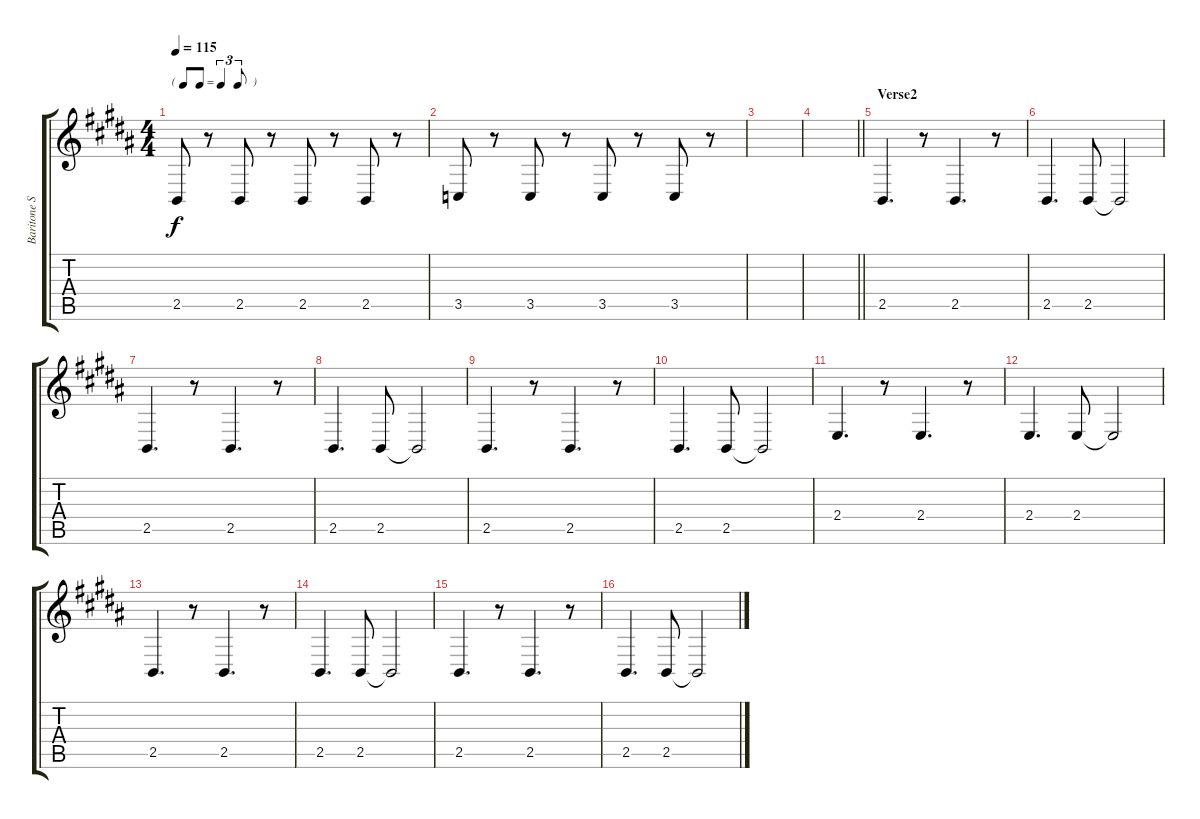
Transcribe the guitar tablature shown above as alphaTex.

\track ("Baritone Saxophone" "Baritone S") {instrument tenorsax}
\staff {score tabs}
\tuning (E4 B3 G3 D3 A2 E2) {hide}
\ts (4 4)
\tf triplet8th
\tempo 115
\clef g2
\ks b
2.5.8{dy f} r.8 2.5.8 r.8 2.5.8 r.8 2.5.8 r.8 |
3.5.8 r.8 3.5.8 r.8 3.5.8 r.8 3.5.8 r.8 |
|
\barLineRight lightlight
|
\section ("" "Verse2")
2.5.4{d} r.8 2.5.4{d} r.8 |
2.5.4{d} 2.5.8 2.5{t}.2 |
2.5.4{d} r.8 2.5.4{d} r.8 |
2.5.4{d} 2.5.8 2.5{t}.2 |
2.5.4{d} r.8 2.5.4{d} r.8 |
2.5.4{d} 2.5.8 2.5{t}.2 |
2.4.4{d} r.8 2.4.4{d} r.8 |
2.4.4{d} 2.4.8 2.4{t}.2 |
2.5.4{d} r.8 2.5.4{d} r.8 |
2.5.4{d} 2.5.8 2.5{t}.2 |
2.5.4{d} r.8 2.5.4{d} r.8 |
2.5.4{d} 2.5.8 2.5{t}.2
